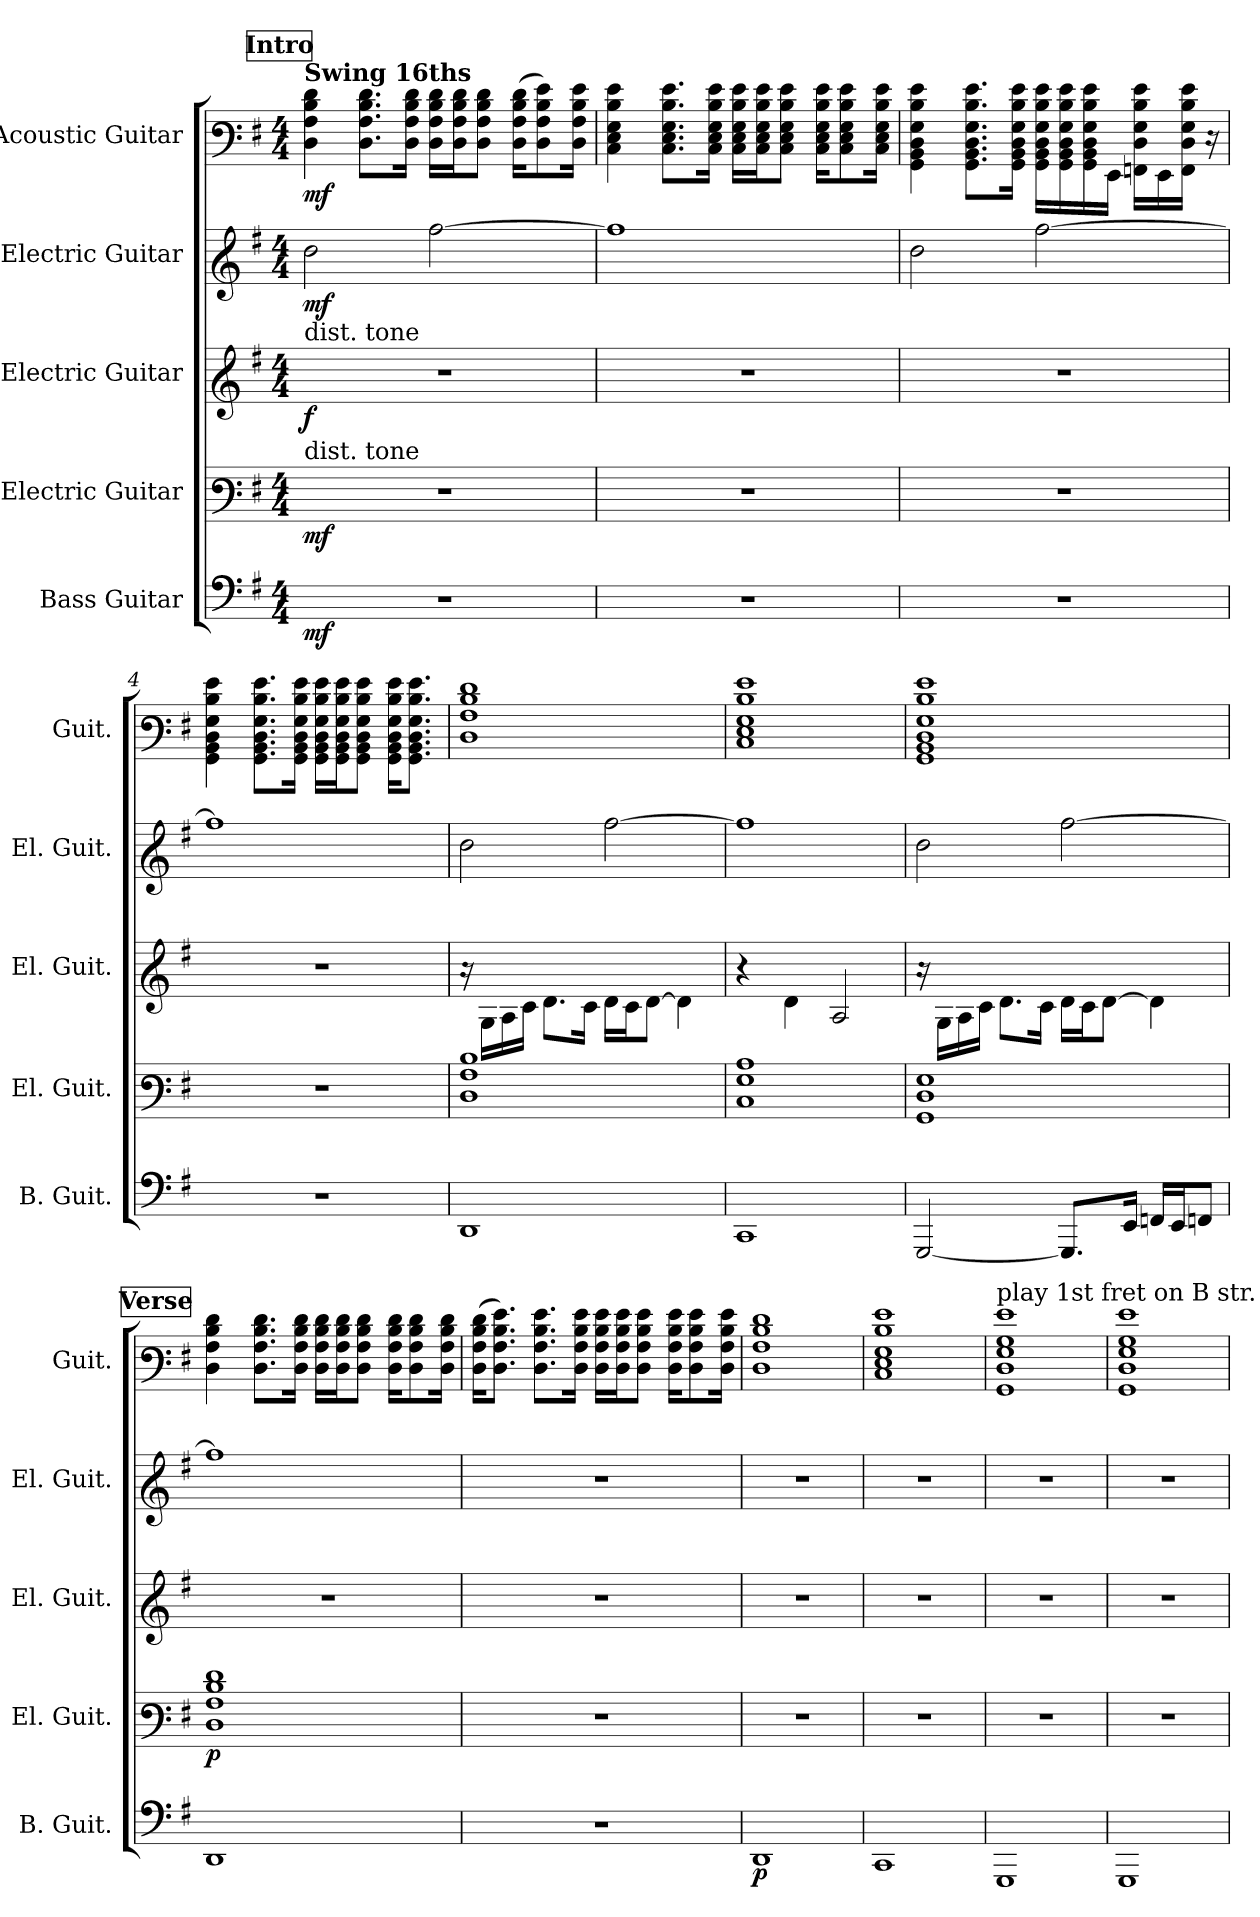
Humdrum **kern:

**kern	**dynam	**kern	**dynam	**kern	**dynam	**kern	**dynam	**kern	**dynam
*part5	*part5	*part4	*part4	*part3	*part3	*part2	*part2	*part1	*part1
*staff5	*staff5	*staff4	*staff4	*staff3	*staff3	*staff2	*staff2	*staff1	*staff1
*I"Bass Guitar	*	*I"Electric Guitar	*	*I"Electric Guitar	*	*I"Electric Guitar	*	*I"Acoustic Guitar	*
*I'B. Guit.	*	*I'El. Guit.	*	*I'El. Guit.	*	*I'El. Guit.	*	*I'Guit.	*
*stria4	*	*stria6	*	*stria6	*	*stria6	*	*stria6	*
*	*	*	*	*	*	*	*	*	*
*ITrd7c12	*	*	*	*	*	*	*	*	*
*k[f#]	*	*k[f#]	*	*k[f#]	*	*k[f#]	*	*k[f#]	*
*M4/4	*	*M4/4	*	*M4/4	*	*M4/4	*	*M4/4	*
*MM73	*	*MM73	*	*MM73	*	*MM73	*	*MM73	*
!!LO:REH:place=s1:a:B:fs=14:t=Intro
=1	=1	=1	=1	=1	=1	=1	=1	=1	=1
!	!	!	!	!	!	!	!	!LO:TX:a:B:t=Swing 16ths	!
!	!	!	!	!LO:TX:a:t=dist. tone	!	!	!	!	!
!	!	!LO:TX:a:t=dist. tone	!	!	!	!	!	!	!
!	!LO:DY:b	!	!LO:DY:b	!	!LO:DY:b	!	!LO:DY:b	!	!LO:DY:b
1r	mf	1r	mf	1r	f	2dd\	mf	4D\ 4A\ 4d\ 4f#\	mf
.	.	.	.	.	.	.	.	8.D\ 8.A\ 8.d\ 8.f#\L	.
.	.	.	.	.	.	.	.	16D\ 16A\ 16d\ 16f#\Jk	.
.	.	.	.	.	.	[2aa\	.	16D\ 16A\ 16d\ 16f#\LL	.
.	.	.	.	.	.	.	.	16D\ 16A\ 16d\ 16f#\J	.
.	.	.	.	.	.	.	.	8D\ 8A\ 8d\ 8f#\J	.
.	.	.	.	.	.	.	.	(>16D\ 16A\ 16d\ 16f#\KL	.
.	.	.	.	.	.	.	.	8D\ 8A\ 8d\ 8g\)	.
.	.	.	.	.	.	.	.	16D\ 16A\ 16d\ 16g\Jk	.
=2	=2	=2	=2	=2	=2	=2	=2	=2	=2
1r	.	1r	.	1r	.	1aa]	.	4C\ 4E\ 4G\ 4d\ 4g\	.
.	.	.	.	.	.	.	.	8.C\ 8.E\ 8.G\ 8.d\ 8.g\L	.
.	.	.	.	.	.	.	.	16C\ 16E\ 16G\ 16d\ 16g\Jk	.
.	.	.	.	.	.	.	.	16C\ 16E\ 16G\ 16d\ 16g\LL	.
.	.	.	.	.	.	.	.	16C\ 16E\ 16G\ 16d\ 16g\J	.
.	.	.	.	.	.	.	.	8C\ 8E\ 8G\ 8d\ 8g\J	.
.	.	.	.	.	.	.	.	16C\ 16E\ 16G\ 16d\ 16g\KL	.
.	.	.	.	.	.	.	.	8C\ 8E\ 8G\ 8d\ 8g\	.
.	.	.	.	.	.	.	.	16C\ 16E\ 16G\ 16d\ 16g\Jk	.
=3	=3	=3	=3	=3	=3	=3	=3	=3	=3
1r	.	1r	.	1r	.	2dd\	.	4GG\ 4BB\ 4D\ 4G\ 4d\ 4g\	.
.	.	.	.	.	.	.	.	8.GG\ 8.BB\ 8.D\ 8.G\ 8.d\ 8.g\L	.
.	.	.	.	.	.	.	.	16GG\ 16BB\ 16D\ 16G\ 16d\ 16g\Jk	.
.	.	.	.	.	.	[2aa\	.	16GG\ 16BB\ 16D\ 16G\ 16d\ 16g\LL	.
.	.	.	.	.	.	.	.	16GG\ 16BB\ 16D\ 16G\ 16d\ 16g\	.
.	.	.	.	.	.	.	.	16GG\ 16BB\ 16D\ 16G\ 16d\ 16g\	.
.	.	.	.	.	.	.	.	16EE\JJ	.
.	.	.	.	.	.	.	.	16FF\ 16D\ 16G\ 16d\ 16g\LL	.
.	.	.	.	.	.	.	.	16EE\	.
.	.	.	.	.	.	.	.	16FF\ 16D\ 16G\ 16d\ 16g\JJ	.
.	.	.	.	.	.	.	.	16r	.
!!LO:PB:g=z
=4	=4	=4	=4	=4	=4	=4	=4	=4	=4
1r	.	1r	.	1r	.	1aa]	.	4GG\ 4BB\ 4D\ 4G\ 4d\ 4g\	.
.	.	.	.	.	.	.	.	8.GG\ 8.BB\ 8.D\ 8.G\ 8.d\ 8.g\L	.
.	.	.	.	.	.	.	.	16GG\ 16BB\ 16D\ 16G\ 16d\ 16g\Jk	.
.	.	.	.	.	.	.	.	16GG\ 16BB\ 16D\ 16G\ 16d\ 16g\LL	.
.	.	.	.	.	.	.	.	16GG\ 16BB\ 16D\ 16G\ 16d\ 16g\J	.
.	.	.	.	.	.	.	.	8GG\ 8BB\ 8D\ 8G\ 8d\ 8g\J	.
.	.	.	.	.	.	.	.	16GG\ 16BB\ 16D\ 16G\ 16d\ 16g\KL	.
.	.	.	.	.	.	.	.	8.GG\ 8.BB\ 8.D\ 8.G\ 8.d\ 8.g\J	.
=5	=5	=5	=5	=5	=5	=5	=5	=5	=5
1DDD	.	1D 1A 1d	.	16r	.	2dd\	.	1D 1A 1d 1f#	.
.	.	.	.	16G\LL	.	.	.	.	.
.	.	.	.	16A\	.	.	.	.	.
.	.	.	.	16c\JJ	.	.	.	.	.
.	.	.	.	8.d\L	.	.	.	.	.
.	.	.	.	16c\Jk	.	.	.	.	.
.	.	.	.	16d\LL	.	[2aa\	.	.	.
.	.	.	.	16c\J	.	.	.	.	.
.	.	.	.	[8d\J	.	.	.	.	.
.	.	.	.	4d\]	.	.	.	.	.
=6	=6	=6	=6	=6	=6	=6	=6	=6	=6
1CCC	.	1C 1G 1c	.	4r	.	1aa]	.	1C 1E 1G 1d 1g	.
.	.	.	.	4d\	.	.	.	.	.
.	.	.	.	2A/	.	.	.	.	.
=7	=7	=7	=7	=7	=7	=7	=7	=7	=7
[2GGGG/	.	1GG 1D 1G	.	16r	.	2dd\	.	1GG 1BB 1D 1G 1d 1g	.
.	.	.	.	16G\LL	.	.	.	.	.
.	.	.	.	16A\	.	.	.	.	.
.	.	.	.	16c\JJ	.	.	.	.	.
.	.	.	.	8.d\L	.	.	.	.	.
.	.	.	.	16c\Jk	.	.	.	.	.
8.GGGG/L]	.	.	.	16d\LL	.	[2aa\	.	.	.
.	.	.	.	16c\J	.	.	.	.	.
.	.	.	.	[8d\J	.	.	.	.	.
16EEE/Jk	.	.	.	.	.	.	.	.	.
16FFFn/LL	.	.	.	4d\]	.	.	.	.	.
16EEE/J	.	.	.	.	.	.	.	.	.
8FFFn/J	.	.	.	.	.	.	.	.	.
!!LO:LB:g=z
!!LO:REH:place=s1:a:B:fs=14:t=Verse
=8	=8	=8	=8	=8	=8	=8	=8	=8	=8
!	!	!	!LO:DY:b	!	!	!	!	!	!
1DDD	.	1D 1A 1d 1f#	p	1r	.	1aa]	.	4D\ 4A\ 4d\ 4f#\	.
.	.	.	.	.	.	.	.	8.D\ 8.A\ 8.d\ 8.f#\L	.
.	.	.	.	.	.	.	.	16D\ 16A\ 16d\ 16f#\Jk	.
.	.	.	.	.	.	.	.	16D\ 16A\ 16d\ 16f#\LL	.
.	.	.	.	.	.	.	.	16D\ 16A\ 16d\ 16f#\J	.
.	.	.	.	.	.	.	.	8D\ 8A\ 8d\ 8f#\J	.
.	.	.	.	.	.	.	.	16D\ 16A\ 16d\ 16f#\KL	.
.	.	.	.	.	.	.	.	8D\ 8A\ 8d\ 8f#\	.
.	.	.	.	.	.	.	.	16D\ 16A\ 16d\ 16f#\Jk	.
=9	=9	=9	=9	=9	=9	=9	=9	=9	=9
1r	.	1r	.	1r	.	1r	.	(>16D\ 16A\ 16d\ 16f#\KL	.
.	.	.	.	.	.	.	.	8.D\ 8.A\ 8.d\ 8.g\J)	.
.	.	.	.	.	.	.	.	8.D\ 8.A\ 8.d\ 8.g\L	.
.	.	.	.	.	.	.	.	16D\ 16A\ 16d\ 16g\Jk	.
.	.	.	.	.	.	.	.	16D\ 16A\ 16d\ 16g\LL	.
.	.	.	.	.	.	.	.	16D\ 16A\ 16d\ 16g\J	.
.	.	.	.	.	.	.	.	8D\ 8A\ 8d\ 8g\J	.
.	.	.	.	.	.	.	.	16D\ 16A\ 16d\ 16g\KL	.
.	.	.	.	.	.	.	.	8D\ 8A\ 8d\ 8g\	.
.	.	.	.	.	.	.	.	16D\ 16A\ 16d\ 16g\Jk	.
=10	=10	=10	=10	=10	=10	=10	=10	=10	=10
!	!LO:DY:b	!	!	!	!	!	!	!	!
1DDD	p	1r	.	1r	.	1r	.	1D 1A 1d 1f#	.
=11	=11	=11	=11	=11	=11	=11	=11	=11	=11
1CCC	.	1r	.	1r	.	1r	.	1C 1E 1G 1d 1g	.
=12	=12	=12	=12	=12	=12	=12	=12	=12	=12
!	!	!	!	!	!	!	!	!LO:TX:a:t=play 1st fret on B str. arbitraily	!
1GGGG	.	1r	.	1r	.	1r	.	1GG 1D 1G 1B 1g	.
=13	=13	=13	=13	=13	=13	=13	=13	=13	=13
1GGGG	.	1r	.	1r	.	1r	.	1GG 1D 1G 1B 1g	.
=	=	=	=	=	=	=	=	=	=
*-	*-	*-	*-	*-	*-	*-	*-	*-	*-
